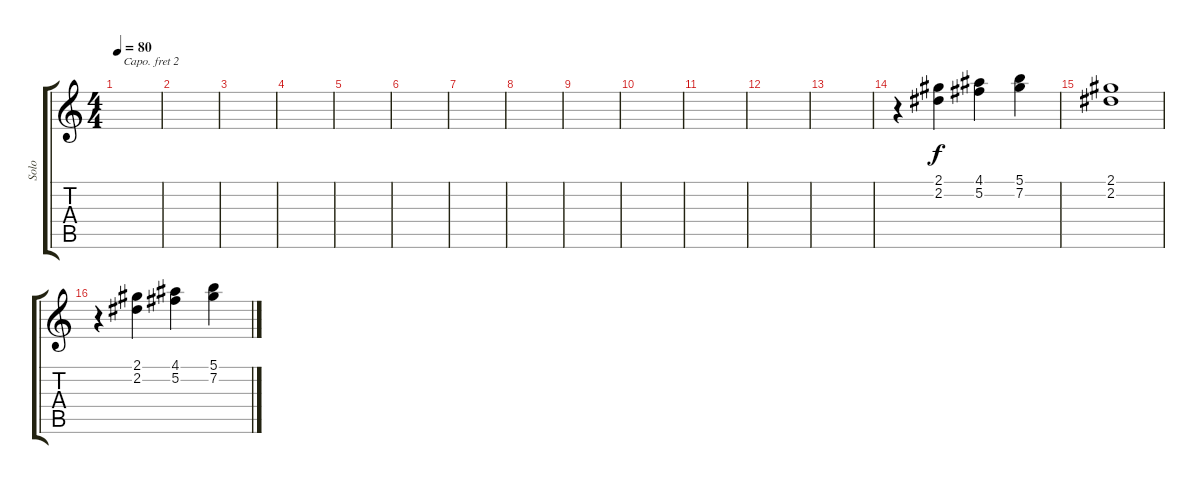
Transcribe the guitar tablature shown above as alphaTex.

\track ("Solo" "Solo") {instrument acousticguitarsteel}
\staff {score tabs}
\capo 2
\tuning (E4 B3 G3 D3 A2 E2) {hide}
\ts (4 4)
\tempo 80
\clef g2
\ks c
|
|
|
|
|
|
|
|
|
|
|
|
|
r.4 (2.1 2.2).4 (4.1 5.2).4 (5.1 7.2).4 |
(2.1 2.2).1 |
r.4 (2.1 2.2).4 (4.1 5.2).4 (5.1 7.2).4
